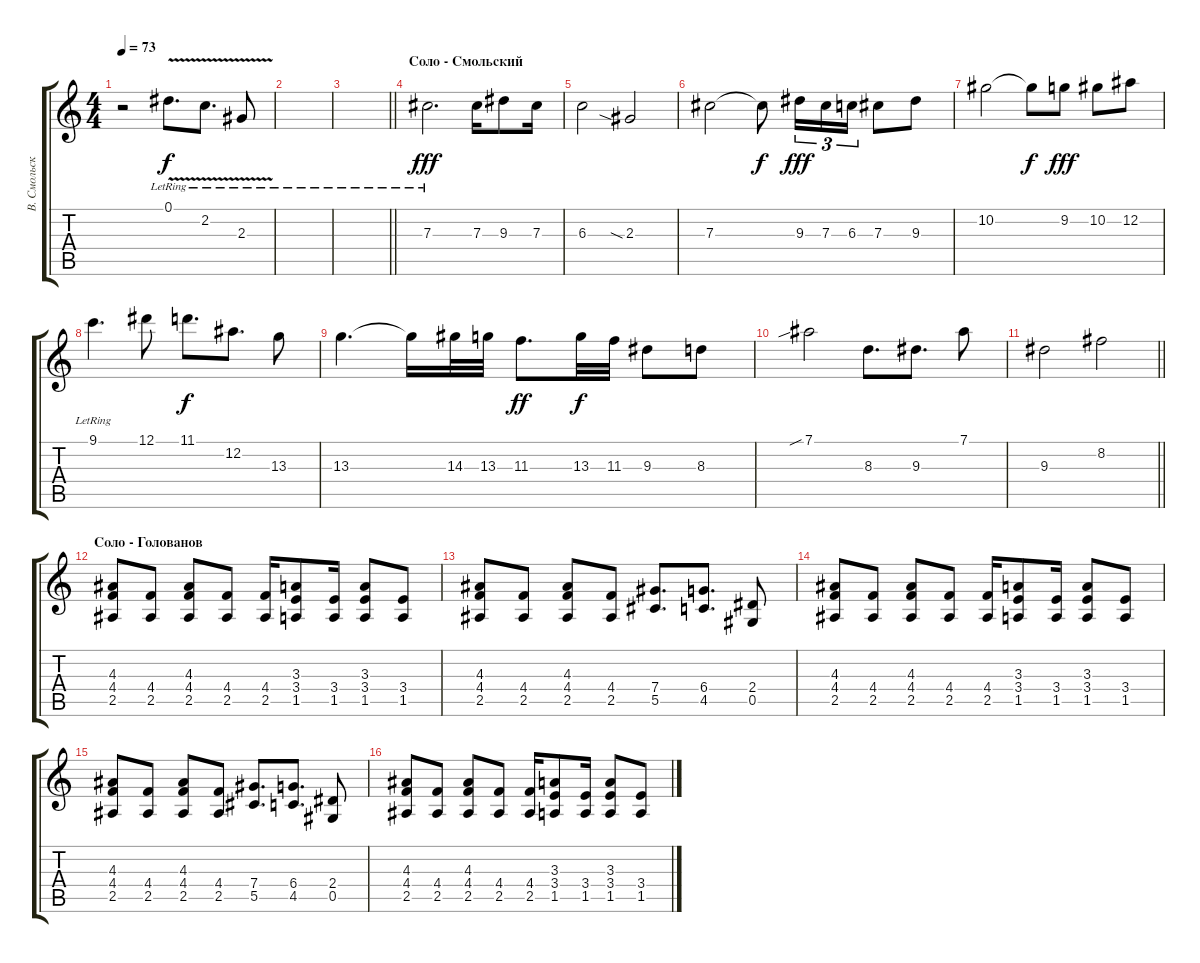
\track ("В. Смольский" "В. Смольск") {instrument distortionguitar}
\staff {score tabs}
\tuning (Eb4 Bb3 Gb3 Db3 Ab2 Eb2) {hide}
\ts (4 4)
\tempo 73
\clef g2
\ks c
r.2{dy f} 0.1{v lr}.8{d} 2.2{v lr}.8{d} 2.3{v lr}.8 |
|
\barLineRight lightlight
|
\section ("" "Соло - Смольский")
7.3{lr}.2{d dy fff instrument distortionguitar} 7.3.16 9.3.8 7.3.16 |
6.3.2 2.3{sia}.2 |
7.3.2 7.3{t}.8{dy f} 9.3.16{tu (3 2) dy fff} 7.3.16{tu (3 2)} 6.3.16{tu (3 2)} 7.3.8 9.3.8 |
10.2.2 10.2{t}.8{dy f} 9.2.8{dy fff} 10.2.8 12.2.8 |
9.1{lr}.4{d} 12.1.8 11.1.8{d dy f} 12.2.8{d} 13.3.8 |
13.3.4{d} 13.3{t}.16 14.3.32 13.3.32 11.3.8{d dy ff} 13.3.32{dy f} 11.3.32 9.3.8 8.3.8 |
7.1{sib}.2 8.3.8{d} 9.3.8{d} 7.1.8 |
\barLineRight lightlight
9.3.2 8.2.2 |
\section ("" "Соло - Голованов")
(4.3 4.4 2.5).8{volume 16 instrument distortionguitar} (4.4 2.5).8 (4.3 4.4 2.5).8 (4.4 2.5).8 (4.4 2.5).16 (3.3 3.4 1.5).8 (3.4 1.5).16 (3.3 3.4 1.5).8 (3.4 1.5).8 |
(4.3 4.4 2.5).8 (4.4 2.5).8 (4.3 4.4 2.5).8 (4.4 2.5).8 (7.4 5.5).8{d} (6.4 4.5).8{d} (2.4 0.5).8 |
(4.3 4.4 2.5).8 (4.4 2.5).8 (4.3 4.4 2.5).8 (4.4 2.5).8 (4.4 2.5).16 (3.3 3.4 1.5).8 (3.4 1.5).16 (3.3 3.4 1.5).8 (3.4 1.5).8 |
(4.3 4.4 2.5).8 (4.4 2.5).8 (4.3 4.4 2.5).8 (4.4 2.5).8 (7.4 5.5).8{d} (6.4 4.5).8{d} (2.4 0.5).8 |
(4.3 4.4 2.5).8 (4.4 2.5).8 (4.3 4.4 2.5).8 (4.4 2.5).8 (4.4 2.5).16 (3.3 3.4 1.5).8 (3.4 1.5).16 (3.3 3.4 1.5).8 (3.4 1.5).8
